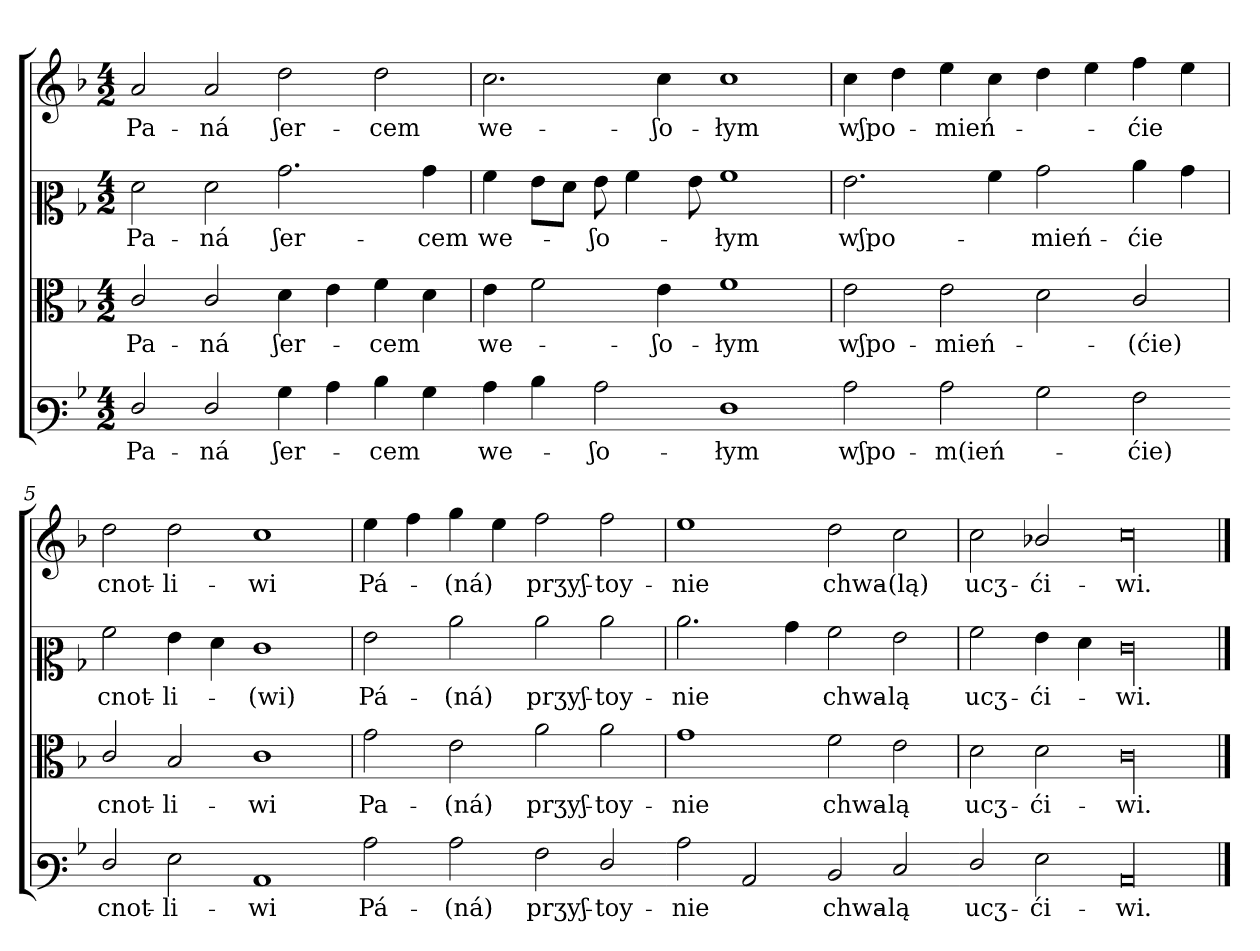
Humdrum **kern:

**kern	**text	**kern	**text	**kern	**text	**kern	**text
*part4	*part4	*part3	*part3	*part2	*part2	*part1	*part1
*staff4	*staff4	*staff3	*staff3	*staff2	*staff2	*staff1	*staff1
*clefF3	*	*clefC3	*	*clefC2	*	*clefG2	*
*k[b-]	*	*k[b-]	*	*k[b-]	*	*k[b-]	*
*F:	*	*F:	*	*F:	*	*F:	*
*M4/2	*	*M4/2	*	*M4/2	*	*M4/2	*
=	=	=	=	=	=	=	=
2F/	Pa-	2c/	Pa-	2f	Pa-	2a	Pa-
2F/	-ná	2c/	-ná	2f	-ná	2a	-ná
4B-	ʃer-	4d	ʃer-	2.b-	ʃer-	2dd	ʃer-
4c	.	4e	.	.	.	.	.
4d	-cem	4f	-cem	.	.	2dd	-cem
4B-	.	4d	.	4b-	-cem	.	.
=3-	=3	=3	=3	=3	=3	=3	=3
4c	we-	4e	we-	4a	we-	2.cc	we-
4d	.	2f	.	8gL	.	.	.
.	.	.	.	8fJ	.	.	.
2c	-ʃo-	.	.	8g	-ʃo-	.	.
.	.	.	.	4a	.	.	.
.	.	4e	-ʃo-	.	.	4cc	-ʃo-
.	.	.	.	8g	.	.	.
1F	-łym	1f	-łym	1a	-łym	1cc	-łym
=4-	=4	=4	=4	=4	=4	=4	=4
2c	wʃpo-	2e	wʃpo-	2.g	wʃpo-	4cc	wʃpo-
.	.	.	.	.	.	4dd	.
2c	-m(ień-	2e	-mień-	.	.	4ee	-mień-
.	.	.	.	4a	.	4cc	.
2B-	.	2d	.	2b-	-mień-	4dd	.
.	.	.	.	.	.	4ee	.
2A	-ćie)	2c/	-(ćie)	4cc	-ćie	4ff	-ćie
.	.	.	.	4b-	.	4ee	.
=5-	=5	=5	=5	=5	=5	=5	=5
2F/	cnot-	2c/	cnot-	2a	cnot-	2dd	cnot-
2G	-li-	2B-	-li-	4g	-li-	2dd	-li-
.	.	.	.	4f	.	.	.
1C	-wi	1c	-wi	1e	-(wi)	1cc	-wi
=6-	=6	=6	=6	=6	=6	=6	=6
2c	Pá-	2g	Pa-	2g	Pá-	4ee	Pá-
.	.	.	.	.	.	4ff	.
2c	-(ná)	2e	-(ná)	2cc	-(ná)	4gg	-(ná)
.	.	.	.	.	.	4ee	.
2A	prӡyʃ-	2a	prӡyʃ-	2cc	prӡyʃ-	2ff	prӡyʃ-
2F/	-toy-	2a	-toy-	2cc	-toy-	2ff	-toy-
=7-	=7	=7	=7	=7	=7	=7	=7
2c	-nie	1g	-nie	2.cc	-nie	1ee	-nie
2C	.	.	.	.	.	.	.
.	.	.	.	4b-	.	.	.
2D	chwa-	2f	chwa-	2a	chwa-	2dd	chwa-
2E	-lą	2e	-lą	2g	-lą	2cc	-(lą)
=8-	=8	=8	=8	=8	=8	=8	=8
2F/	ucӡ-	2d	ucӡ-	2a	ucӡ-	2cc	ucӡ-
2G	-ći-	2d	-ći-	4g	-ći-	2b-X/	-ći-
.	.	.	.	4f	.	.	.
!LO:N:vis=00	!	!LO:N:vis=00	!	!LO:N:vis=00	!	!LO:N:vis=00	!
1C/	-wi.	1c	-wi.	1e	-wi.	1cc	-wi.
==	==	==	==	==	==	==	==
*-	*-	*-	*-	*-	*-	*-	*-
